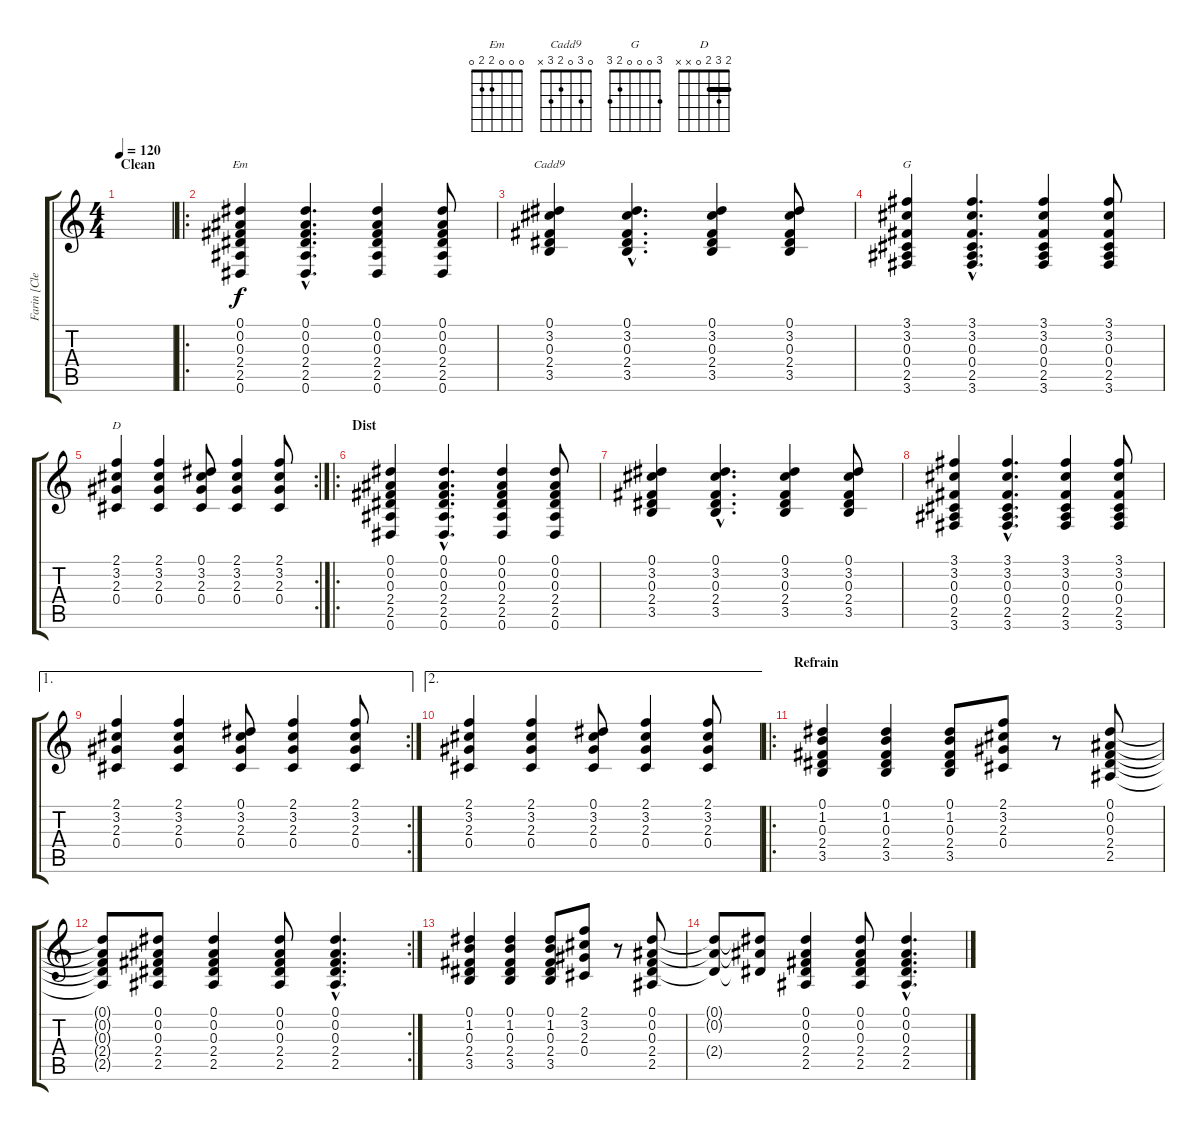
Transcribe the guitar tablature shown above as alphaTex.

\track ("Farin [Clean]" "Farin [Cle") {instrument acousticguitarsteel}
\staff {score tabs}
\tuning (Eb4 Bb3 Gb3 Db3 Ab2 Eb2) {hide}
\chord ("Em" 0 0 0 2 2 0)
\chord ("Cadd9" 0 3 0 2 3 x)
\chord ("G" 3 0 0 0 2 3)
\chord ("D" 2 3 2 0 x x) {barre 2}
\ts (4 4)
\section ("" "Clean")
\tempo 120
\clef g2
\ks c
|
\ro
(0.1 0.2 0.3 2.4 2.5 0.6).4{ch "Em"} (0.1{hac} 0.2{hac} 0.3{hac} 2.4{hac} 2.5{hac} 0.6{hac}).4{d} (0.1 0.2 0.3 2.4 2.5 0.6).4 (0.1 0.2 0.3 2.4 2.5 0.6).8 |
(0.1 3.2 0.3 2.4 3.5).4{ch "Cadd9"} (0.1{hac} 3.2{hac} 0.3{hac} 2.4{hac} 3.5{hac}).4{d} (0.1 3.2 0.3 2.4 3.5).4 (0.1 3.2 0.3 2.4 3.5).8 |
(3.1 3.2 0.3 0.4 2.5 3.6).4{ch "G"} (3.1{hac} 3.2{hac} 0.3{hac} 0.4{hac} 2.5{hac} 3.6{hac}).4{d} (3.1 3.2 0.3 0.4 2.5 3.6).4 (3.1 3.2 0.3 0.4 2.5 3.6).8 |
\rc 2
(2.1 3.2 2.3 0.4).4{ch "D"} (2.1 3.2 2.3 0.4).4 (0.1 3.2 2.3 0.4).8 (2.1 3.2 2.3 0.4).4 (2.1 3.2 2.3 0.4).8 |
\ro
\section ("" "Dist")
(0.1 0.2 0.3 2.4 2.5 0.6).4 (0.1{hac} 0.2{hac} 0.3{hac} 2.4{hac} 2.5{hac} 0.6{hac}).4{d} (0.1 0.2 0.3 2.4 2.5 0.6).4 (0.1 0.2 0.3 2.4 2.5 0.6).8 |
(0.1 3.2 0.3 2.4 3.5).4 (0.1{hac} 3.2{hac} 0.3{hac} 2.4{hac} 3.5{hac}).4{d} (0.1 3.2 0.3 2.4 3.5).4 (0.1 3.2 0.3 2.4 3.5).8 |
(3.1 3.2 0.3 0.4 2.5 3.6).4 (3.1{hac} 3.2{hac} 0.3{hac} 0.4{hac} 2.5{hac} 3.6{hac}).4{d} (3.1 3.2 0.3 0.4 2.5 3.6).4 (3.1 3.2 0.3 0.4 2.5 3.6).8 |
\ae 1
\rc 2
(2.1 3.2 2.3 0.4).4 (2.1 3.2 2.3 0.4).4 (0.1 3.2 2.3 0.4).8 (2.1 3.2 2.3 0.4).4 (2.1 3.2 2.3 0.4).8 |
\ae 2
(2.1 3.2 2.3 0.4).4 (2.1 3.2 2.3 0.4).4 (0.1 3.2 2.3 0.4).8 (2.1 3.2 2.3 0.4).4 (2.1 3.2 2.3 0.4).8 |
\ro
\section ("" "Refrain")
(0.1 1.2 0.3 2.4 3.5).4 (0.1 1.2 0.3 2.4 3.5).4 (0.1 1.2 0.3 2.4 3.5).8 (2.1 3.2 2.3 0.4).8 r.8 (0.1 0.2 0.3 2.4 2.5).8 |
\rc 2
(0.1{t} 0.2{t} 0.3{t} 2.4{t} 2.5{t}).8 (0.1 0.2 0.3 2.4 2.5).8 (0.1 0.2 0.3 2.4 2.5).4 (0.1 0.2 0.3 2.4 2.5).8 (0.1{hac} 0.2{hac} 0.3{hac} 2.4{hac} 2.5{hac}).4{d} |
(0.1 1.2 0.3 2.4 3.5).4 (0.1 1.2 0.3 2.4 3.5).4 (0.1 1.2 0.3 2.4 3.5).8 (2.1 3.2 2.3 0.4).8 r.8 (0.1 0.2 0.3 2.4 2.5).8 |
(0.1{t} 0.2{t} 2.4{t}).8 (0.1{t} 0.2{t} 2.4{t}).8 (0.1 0.2 0.3 2.4 2.5).4 (0.1 0.2 0.3 2.4 2.5).8 (0.1{hac} 0.2{hac} 0.3{hac} 2.4{hac} 2.5{hac}).4{d}
